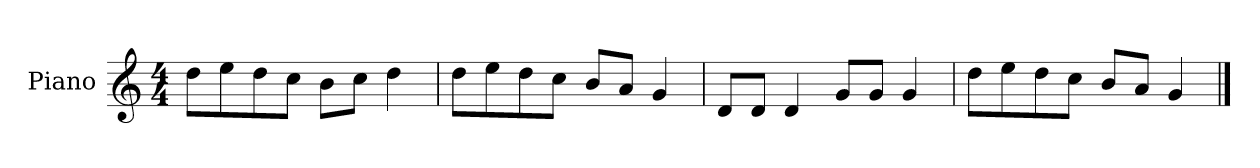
**kern
*part1
*staff1
*I"Piano
*I'P-no
*clefG2
*k[]
*M4/4
*MM90
=1
8dd\L
8ee\
8dd\
8cc\J
8b\L
8cc\J
4dd\
=2
8dd\L
8ee\
8dd\
8cc\J
8b/L
8a/J
4g/
=3
8d/L
8d/J
4d/
8g/L
8g/J
4g/
=4
8dd\L
8ee\
8dd\
8cc\J
8b/L
8a/J
4g/
==
*-
